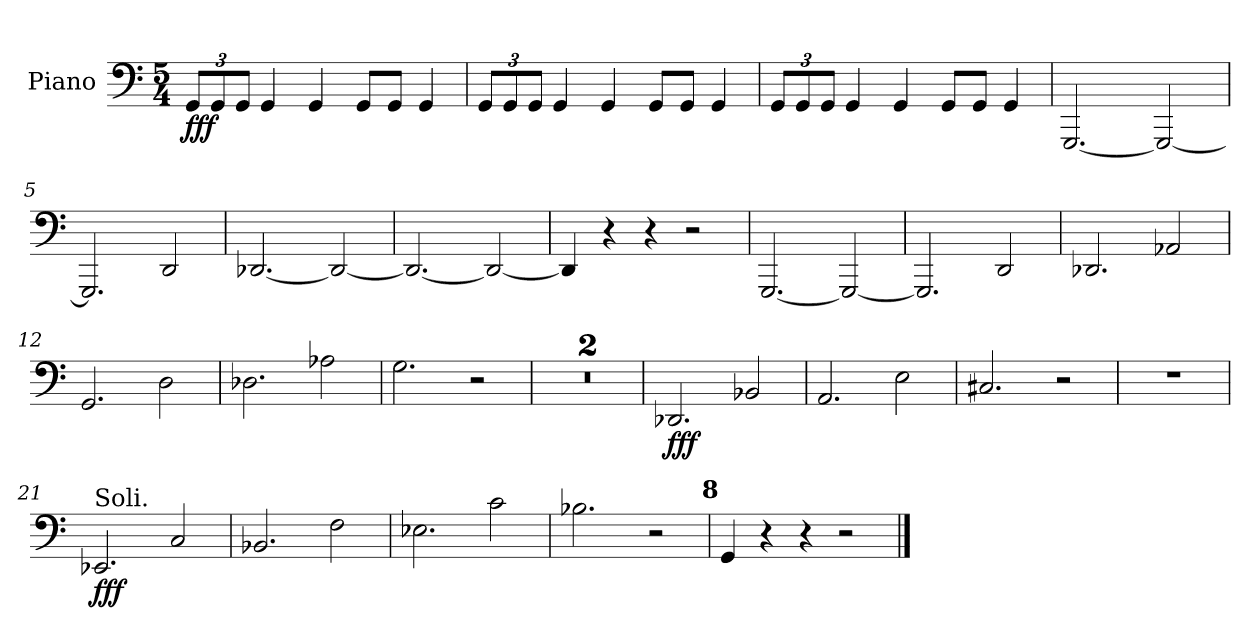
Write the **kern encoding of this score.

**kern	**dynam
*part1	*part1
*staff1	*staff1
*I"Piano	*
*I'Pno.	*
*clefF4	*
*k[]	*
*M5/4	*
*MM150	*
*Xbrackettup	*
=1	=1
!	!LO:DY:b
12GG/L	fff
12GG/	.
12GG/J	.
4GG/	.
4GG/	.
8GG/L	.
8GG/J	.
4GG/	.
=2	=2
12GG/L	.
12GG/	.
12GG/J	.
4GG/	.
4GG/	.
8GG/L	.
8GG/J	.
4GG/	.
=3	=3
12GG/L	.
12GG/	.
12GG/J	.
4GG/	.
4GG/	.
8GG/L	.
8GG/J	.
4GG/	.
=4	=4
[2.GGG/	.
2GGG/_	.
=5	=5
2.GGG/]	.
2DD/	.
!!LO:LB:g=z
=6	=6
[2.DD-X/	.
2DD-/_	.
=7	=7
2.DD-/_	.
2DD-/_	.
=8	=8
4DD-/]	.
4r	.
4r	.
2r	.
=9	=9
[2.GGG/	.
2GGG/_	.
=10	=10
2.GGG/]	.
2DD/	.
=11	=11
2.DD-X/	.
2AA-X/	.
!!LO:LB:g=z
=12	=12
2.GG/	.
2D\	.
=13	=13
2.D-X\	.
2A-X\	.
=14	=14
2.G\	.
2r	.
=15	=15
4%5r	.
=16	=16
4%5r	.
!!LO:LB:g=z
=17	=17
!	!LO:DY:b
2.DD-X/	fff
2BB-X/	.
=18	=18
2.AA/	.
2E\	.
=19	=19
2.C#X/	.
2r	.
=20	=20
4%5r	.
=21	=21
!LO:TX:a:t=Soli.	!
!	!LO:DY:b
2.EE-X/	fff
2C/	.
=22	=22
2.BB-X/	.
2F\	.
=23	=23
2.E-X\	.
2c\	.
=24	=24
2.B-X\	.
2r	.
!!LO:REH:place=s1:a:B:enc=none:fs=14:t=8
=25	=25
4GG/	.
4r	.
4r	.
2r	.
==	==
*-	*-
